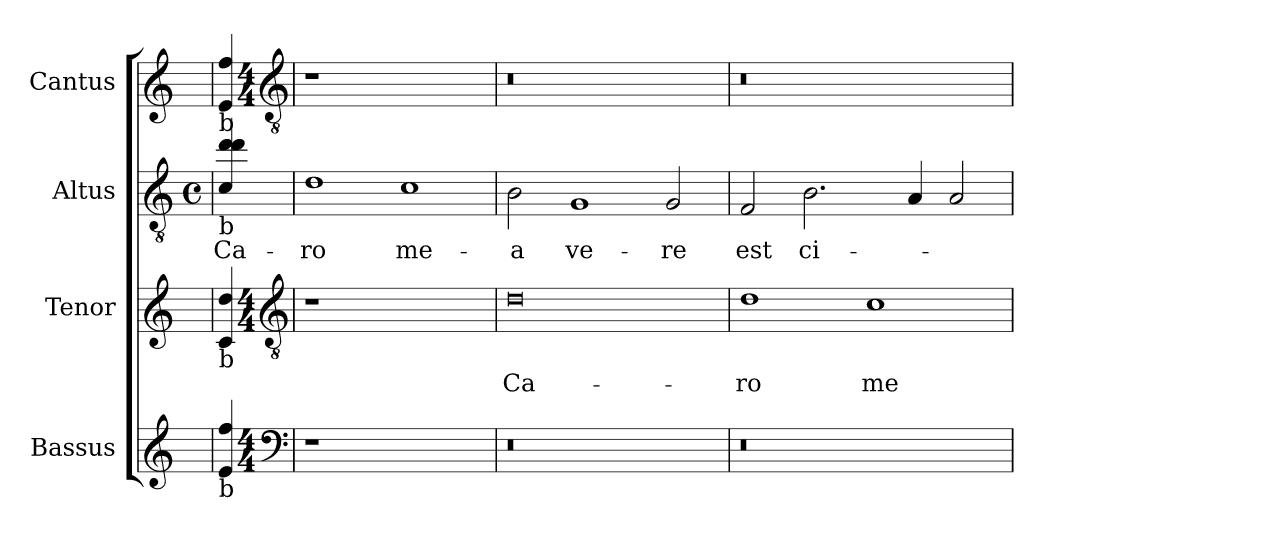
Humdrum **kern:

**kern	**kern	**text	**kern	**text	**kern
*part4	*part3	*part3	*part2	*part2	*part1
*staff4	*staff3	*staff3	*staff2	*staff2	*staff1
*I"Bassus	*I"Tenor	*	*I"Altus	*	*I"Cantus
!!LO:PB:g=z
*stria5	*stria5	*	*stria5	*	*stria5
*	*	*	*clefGv2	*	*
*	*	*	*M4/4	*	*
*	*	*	*met(c)	*	*
=1	=1	=1!	=1	=1!	=1!
!	!	!	!	!	!LO:TX:b:t=b
!	!	!	!LO:TX:b:t=b	!	!
!	!LO:TX:b:t=b	!	!	!	!
!LO:TX:b:t=b	!	!	!	!	!
!	!	!	!	!LO:LY:b:cj	!
4ff/ 4e/	4dd/ 4c/	.	4dd/ 4c/ 4dd	Ca-	4e/ 4ff/
*clefF4	*clefGv2	*	*	*	*clefGv2
*M4/4	*M4/4	*	*	*	*M4/4
*met(c)	*met(c)	*	*	*	*met(c)
=2	=2	=2	=2	=2	=2
!	!	!	!	!LO:LY:b:cj	!
1r	1r	.	1d	-ro	1r
!	!	!	!	!LO:LY:b:cj	!
1ryy	1ryy	.	1c	me-	1ryy
=3	=3	=3	=3	=3	=3
!	!	!LO:LY:b:cj	!	!LO:LY:b:cj	!
0r	0d	Ca-	2B\	-a	0r
!	!	!	!	!LO:LY:b:cj	!
.	.	.	1G	ve-	.
!	!	!	!	!LO:LY:b:cj	!
.	.	.	2G/	-re	.
=4	=4	=4	=4	=4	=4
!	!	!LO:LY:b:cj	!	!LO:LY:b:cj	!
0r	1d	-ro	2F/	est	0r
!	!	!	!	!LO:LY:b:cj	!
.	.	.	2.B\	ci-	.
!	!	!LO:LY:b:cj	!	!	!
.	1c	me-	.	.	.
.	.	.	4A/	.	.
.	.	.	2A/	.	.
=	=	=	=	=	=
*-	*-	*-	*-	*-	*-
